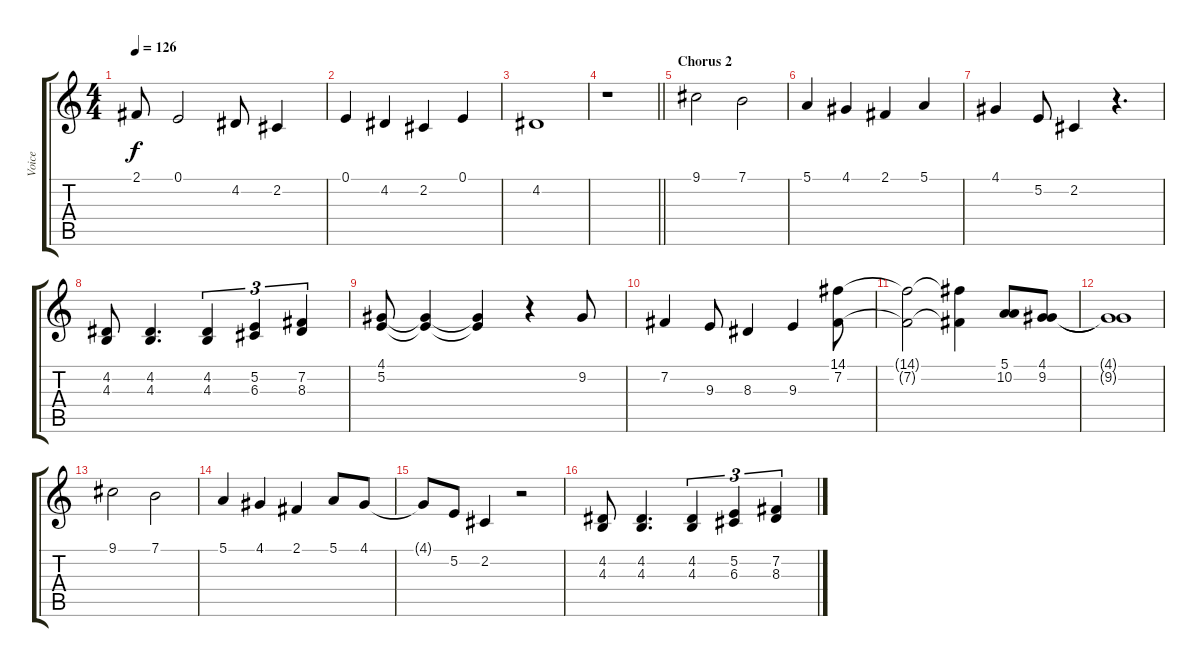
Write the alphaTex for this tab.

\track ("Voice" "Voice") {instrument flute}
\staff {score tabs}
\tuning (E4 B3 G3 D3 A2 E2) {hide}
\ts (4 4)
\tempo 126
\clef g2
\ks c
2.1{t}.8{dy f} 0.1.2 4.2.8 2.2.4 |
0.1.4 4.2.4 2.2.4 0.1.4 |
4.2.1 |
\barLineRight lightlight
r.1 |
\section ("" "Chorus 2")
9.1.2 7.1.2 |
5.1.4 4.1.4 2.1.4 5.1.4 |
4.1.4 5.2.8 2.2.4 r.4{d} |
(4.2 4.3).8 (4.2 4.3).4{d} (4.2 4.3).4{tu (3 2)} (5.2 6.3).4{tu (3 2)} (7.2 8.3).4{tu (3 2)} |
(4.1 5.2).8 (4.1{t} 5.2{t}).4 (4.1{t} 5.2{t}).4 r.4 9.2.8 |
7.2.4 9.3.8 8.3.4 9.3.4 (14.1 7.2).8 |
(14.1{t} 7.2{t}).2 (14.1{t} 7.2{t}).4 (5.1 10.2).8 (4.1 9.2).8 |
(4.1{t} 9.2{t}).1 |
9.1.2 7.1.2 |
5.1.4 4.1.4 2.1.4 5.1.8 4.1.8 |
4.1{t}.8 5.2.8 2.2.4 r.2 |
(4.2 4.3).8 (4.2 4.3).4{d} (4.2 4.3).4{tu (3 2)} (5.2 6.3).4{tu (3 2)} (7.2 8.3).4{tu (3 2)}
